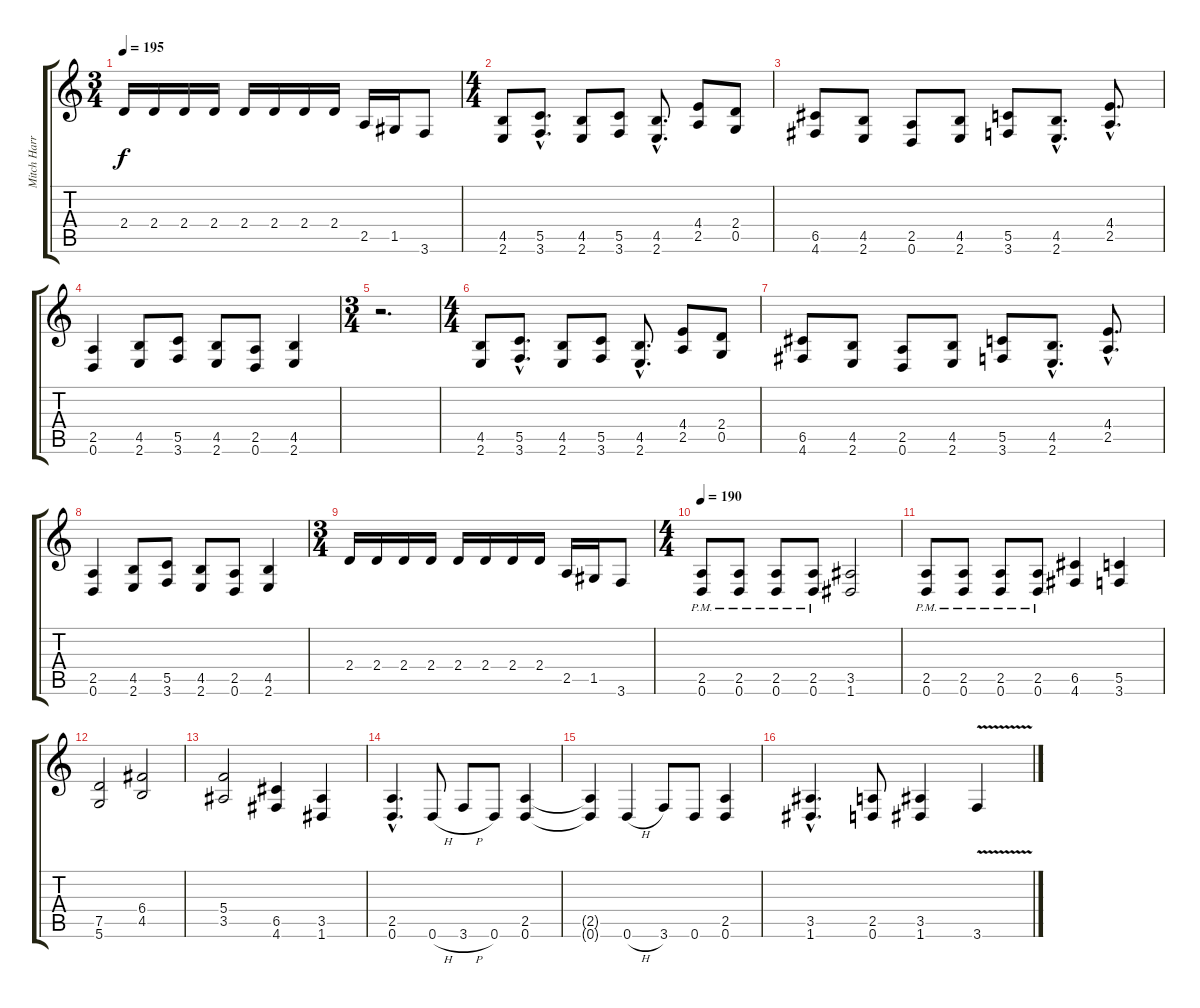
\track ("Mitch Harris (Guitar 1) " "Mitch Harr") {instrument distortionguitar}
\staff {score tabs}
\tuning (D4 A3 F3 C3 G2 D2) {hide}
\ts (3 4)
\tempo 195
\clef g2
\ks c
2.4.16{dy f} 2.4.16 2.4.16 2.4.16 2.4.16 2.4.16 2.4.16 2.4.16 2.5.16 1.5.16 3.6.8 |
\ts (4 4)
(4.5 2.6).8 (5.5{hac} 3.6{hac}).8{d} (4.5 2.6).8 (5.5 3.6).8 (4.5{hac} 2.6{hac}).8{d} (4.4 2.5).8 (2.4 0.5).8 |
(6.5 4.6).8 (4.5 2.6).8 (2.5 0.6).8 (4.5 2.6).8 (5.5 3.6).8 (4.5{hac} 2.6{hac}).8{d} (4.4{hac} 2.5{hac}).8{d} |
(2.5 0.6).4 (4.5 2.6).8 (5.5 3.6).8 (4.5 2.6).8 (2.5 0.6).8 (4.5 2.6).4 |
\ts (3 4)
r.2{d} |
\ts (4 4)
(4.5 2.6).8 (5.5{hac} 3.6{hac}).8{d} (4.5 2.6).8 (5.5 3.6).8 (4.5{hac} 2.6{hac}).8{d} (4.4 2.5).8 (2.4 0.5).8 |
(6.5 4.6).8 (4.5 2.6).8 (2.5 0.6).8 (4.5 2.6).8 (5.5 3.6).8 (4.5{hac} 2.6{hac}).8{d} (4.4{hac} 2.5{hac}).8{d} |
(2.5 0.6).4 (4.5 2.6).8 (5.5 3.6).8 (4.5 2.6).8 (2.5 0.6).8 (4.5 2.6).4 |
\ts (3 4)
2.4.16 2.4.16 2.4.16 2.4.16 2.4.16 2.4.16 2.4.16 2.4.16 2.5.16 1.5.16 3.6.8 |
\ts (4 4)
\tempo 190
(2.5{pm} 0.6).8 (2.5{pm} 0.6).8 (2.5{pm} 0.6).8 (2.5{pm} 0.6).8 (3.5 1.6).2 |
(2.5{pm} 0.6).8 (2.5{pm} 0.6).8 (2.5{pm} 0.6).8 (2.5{pm} 0.6).8 (6.5 4.6).4 (5.5 3.6).4 |
(7.5 5.6).2 (6.4 4.5).2 |
(5.4 3.5).2 (6.5 4.6).4 (3.5 1.6).4 |
(2.5{hac} 0.6{hac}).4{d} 0.6{h}.8 3.6{h}.8 0.6.8 (2.5 0.6).4 |
(2.5{t} 0.6{t}).4 0.6{h}.4 3.6.8 0.6.8 (2.5 0.6).4 |
(3.5{hac} 1.6{hac}).4{d} (2.5 0.6).8 (3.5 1.6).4 3.6{v}.4
